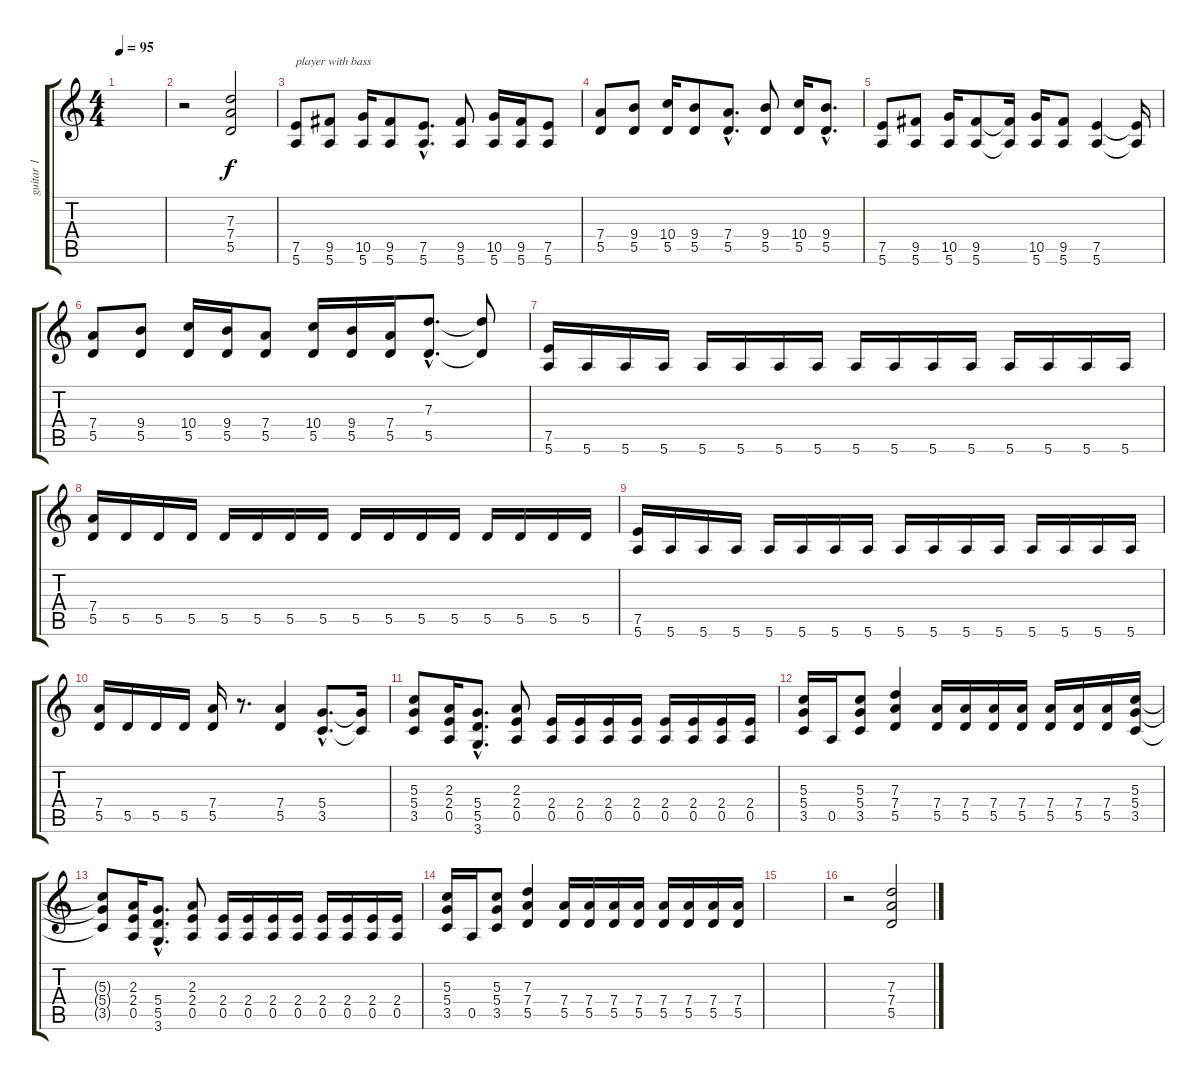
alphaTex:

\track ("guitar 1" "guitar 1") {instrument distortionguitar}
\staff {score tabs}
\tuning (E4 B3 G3 D3 A2 E2) {hide}
\ts (4 4)
\tempo 95
\clef g2
\ks c
|
r.2 (7.3 7.4 5.5).2 |
(7.5 5.6).8{txt "player with bass"} (9.5 5.6).8 (10.5 5.6).16 (9.5 5.6).8 (7.5{hac} 5.6{hac}).8{d} (9.5 5.6).8 (10.5 5.6).16 (9.5 5.6).16 (7.5 5.6).8 |
(7.4 5.5).8 (9.4 5.5).8 (10.4 5.5).16 (9.4 5.5).8 (7.4{hac} 5.5{hac}).8{d} (9.4 5.5).8 (10.4 5.5).16 (9.4{hac} 5.5{hac}).8{d} |
(7.5 5.6).8 (9.5 5.6).8 (10.5 5.6).16 (9.5 5.6).8 (9.5{t} 5.6{t}).16 (10.5 5.6).16 (9.5 5.6).8 (7.5 5.6).4 (7.5{t} 5.6{t}).16 |
(7.4 5.5).8 (9.4 5.5).8 (10.4 5.5).16 (9.4 5.5).16 (7.4 5.5).8 (10.4 5.5).16 (9.4 5.5).16 (7.4 5.5).16 (7.3{hac} 5.5{hac}).8{d} (7.3{t} 5.5{t}).8 |
(7.5 5.6).16 5.6.16 5.6.16 5.6.16 5.6.16 5.6.16 5.6.16 5.6.16 5.6.16 5.6.16 5.6.16 5.6.16 5.6.16 5.6.16 5.6.16 5.6.16 |
(7.4 5.5).16 5.5.16 5.5.16 5.5.16 5.5.16 5.5.16 5.5.16 5.5.16 5.5.16 5.5.16 5.5.16 5.5.16 5.5.16 5.5.16 5.5.16 5.5.16 |
(7.5 5.6).16 5.6.16 5.6.16 5.6.16 5.6.16 5.6.16 5.6.16 5.6.16 5.6.16 5.6.16 5.6.16 5.6.16 5.6.16 5.6.16 5.6.16 5.6.16 |
(7.4 5.5).16 5.5.16 5.5.16 5.5.16 (7.4 5.5).16 r.8{d} (7.4 5.5).4 (5.4{hac} 3.5{hac}).8{d} (5.4{t} 3.5{t}).16 |
(5.3 5.4 3.5).8 (2.3 2.4 0.5).16 (5.4{hac} 5.5{hac} 3.6{hac}).8{d} (2.3 2.4 0.5).8 (2.4 0.5).16 (2.4 0.5).16 (2.4 0.5).16 (2.4 0.5).16 (2.4 0.5).16 (2.4 0.5).16 (2.4 0.5).16 (2.4 0.5).16 |
(5.3 5.4 3.5).16 0.5.16 (5.3 5.4 3.5).8 (7.3 7.4 5.5).4 (7.4 5.5).16 (7.4 5.5).16 (7.4 5.5).16 (7.4 5.5).16 (7.4 5.5).16 (7.4 5.5).16 (7.4 5.5).16 (5.3 5.4 3.5).16 |
(5.3{t} 5.4{t} 3.5{t}).8 (2.3 2.4 0.5).16 (5.4{hac} 5.5{hac} 3.6{hac}).8{d} (2.3 2.4 0.5).8 (2.4 0.5).16 (2.4 0.5).16 (2.4 0.5).16 (2.4 0.5).16 (2.4 0.5).16 (2.4 0.5).16 (2.4 0.5).16 (2.4 0.5).16 |
(5.3 5.4 3.5).16 0.5.16 (5.3 5.4 3.5).8 (7.3 7.4 5.5).4 (7.4 5.5).16 (7.4 5.5).16 (7.4 5.5).16 (7.4 5.5).16 (7.4 5.5).16 (7.4 5.5).16 (7.4 5.5).16 (7.4 5.5).16 |
|
r.2 (7.3 7.4 5.5).2
